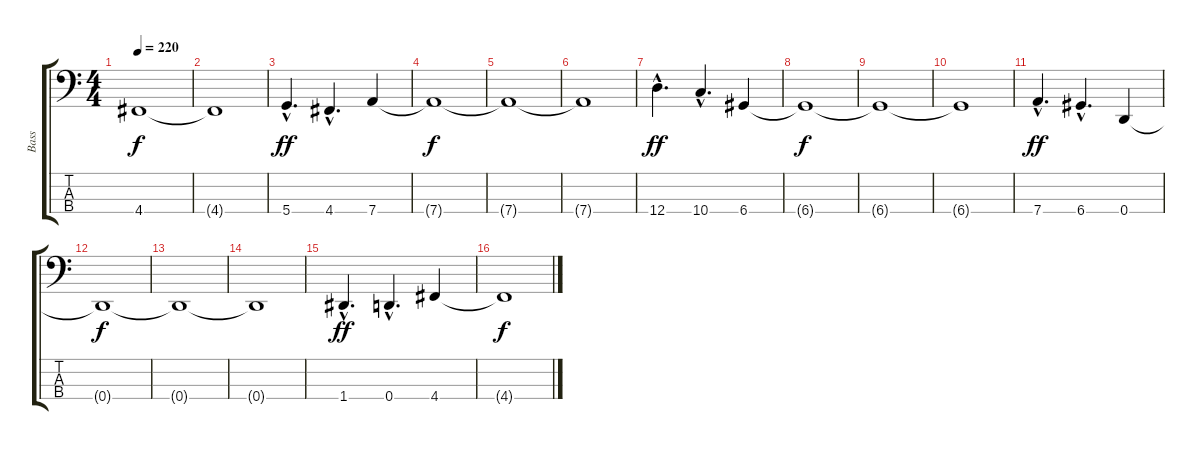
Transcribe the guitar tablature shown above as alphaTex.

\track ("Bass" "Bass") {instrument electricbassfinger}
\staff {score tabs}
\tuning (G2 D2 A1 D1) {hide}
\ts (4 4)
\tempo 220
\clef f4
\ks c
4.4{t}.1{dy f} |
4.4{t}.1 |
5.4{hac}.4{d dy ff instrument overdrivenguitar} 4.4{hac}.4{d} 7.4.4 |
7.4{t}.1{dy f} |
7.4{t}.1 |
7.4{t}.1 |
12.4{hac}.4{d dy ff instrument overdrivenguitar} 10.4{hac}.4{d} 6.4.4 |
6.4{t}.1{dy f} |
6.4{t}.1 |
6.4{t}.1 |
7.4{hac}.4{d dy ff instrument overdrivenguitar} 6.4{hac}.4{d} 0.4.4 |
0.4{t}.1{dy f} |
0.4{t}.1 |
0.4{t}.1 |
1.4{hac}.4{d dy ff instrument overdrivenguitar} 0.4{hac}.4{d} 4.4.4 |
4.4{t}.1{dy f}
